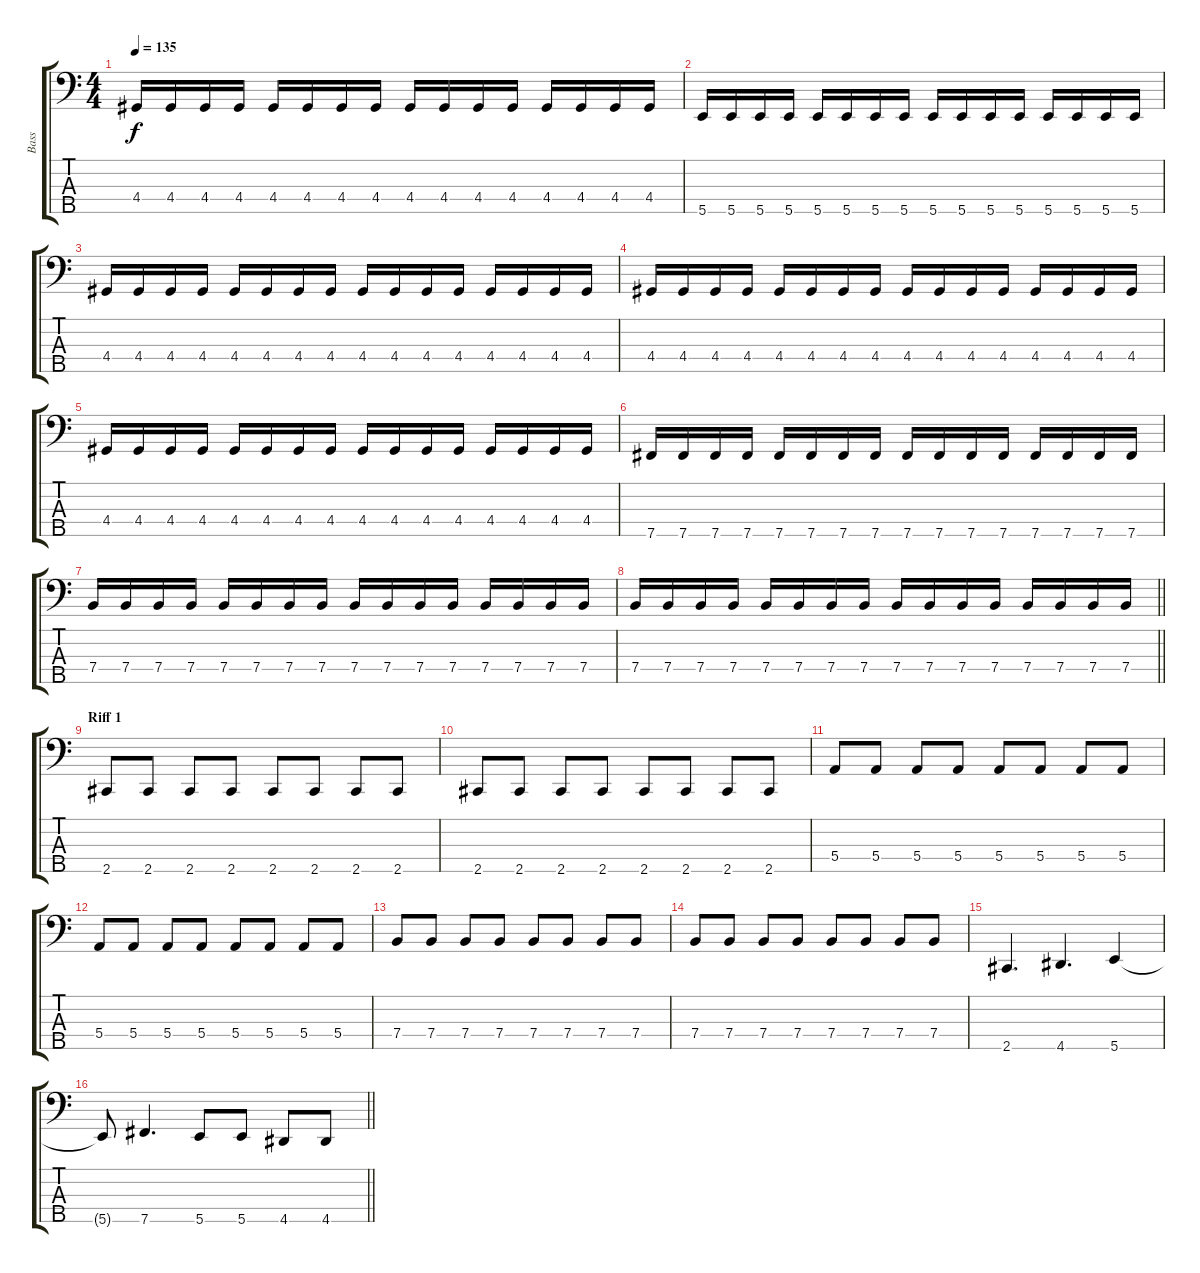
\track ("Bass" "Bass") {instrument electricbassfinger}
\staff {score tabs}
\tuning (G2 D2 A1 E1 B0) {hide}
\ts (4 4)
\section ("" "")
\tempo 135
\clef f4
\ks c
4.4.16{dy f} 4.4.16 4.4.16 4.4.16 4.4.16 4.4.16 4.4.16 4.4.16 4.4.16 4.4.16 4.4.16 4.4.16 4.4.16 4.4.16 4.4.16 4.4.16 |
5.5.16 5.5.16 5.5.16 5.5.16 5.5.16 5.5.16 5.5.16 5.5.16 5.5.16 5.5.16 5.5.16 5.5.16 5.5.16 5.5.16 5.5.16 5.5.16 |
4.4.16 4.4.16 4.4.16 4.4.16 4.4.16 4.4.16 4.4.16 4.4.16 4.4.16 4.4.16 4.4.16 4.4.16 4.4.16 4.4.16 4.4.16 4.4.16 |
4.4.16 4.4.16 4.4.16 4.4.16 4.4.16 4.4.16 4.4.16 4.4.16 4.4.16 4.4.16 4.4.16 4.4.16 4.4.16 4.4.16 4.4.16 4.4.16 |
4.4.16 4.4.16 4.4.16 4.4.16 4.4.16 4.4.16 4.4.16 4.4.16 4.4.16 4.4.16 4.4.16 4.4.16 4.4.16 4.4.16 4.4.16 4.4.16 |
7.5.16 7.5.16 7.5.16 7.5.16 7.5.16 7.5.16 7.5.16 7.5.16 7.5.16 7.5.16 7.5.16 7.5.16 7.5.16 7.5.16 7.5.16 7.5.16 |
7.4.16 7.4.16 7.4.16 7.4.16 7.4.16 7.4.16 7.4.16 7.4.16 7.4.16 7.4.16 7.4.16 7.4.16 7.4.16 7.4.16 7.4.16 7.4.16 |
\barLineRight lightlight
7.4.16 7.4.16 7.4.16 7.4.16 7.4.16 7.4.16 7.4.16 7.4.16 7.4.16 7.4.16 7.4.16 7.4.16 7.4.16 7.4.16 7.4.16 7.4.16 |
\section ("" "Riff 1")
2.5.8 2.5.8 2.5.8 2.5.8 2.5.8 2.5.8 2.5.8 2.5.8 |
2.5.8 2.5.8 2.5.8 2.5.8 2.5.8 2.5.8 2.5.8 2.5.8 |
5.4.8 5.4.8 5.4.8 5.4.8 5.4.8 5.4.8 5.4.8 5.4.8 |
5.4.8 5.4.8 5.4.8 5.4.8 5.4.8 5.4.8 5.4.8 5.4.8 |
7.4.8 7.4.8 7.4.8 7.4.8 7.4.8 7.4.8 7.4.8 7.4.8 |
7.4.8 7.4.8 7.4.8 7.4.8 7.4.8 7.4.8 7.4.8 7.4.8 |
2.5.4{d} 4.5.4{d} 5.5.4 |
\barLineRight lightlight
5.5{t}.8 7.5.4{d} 5.5.8 5.5.8 4.5.8 4.5.8
